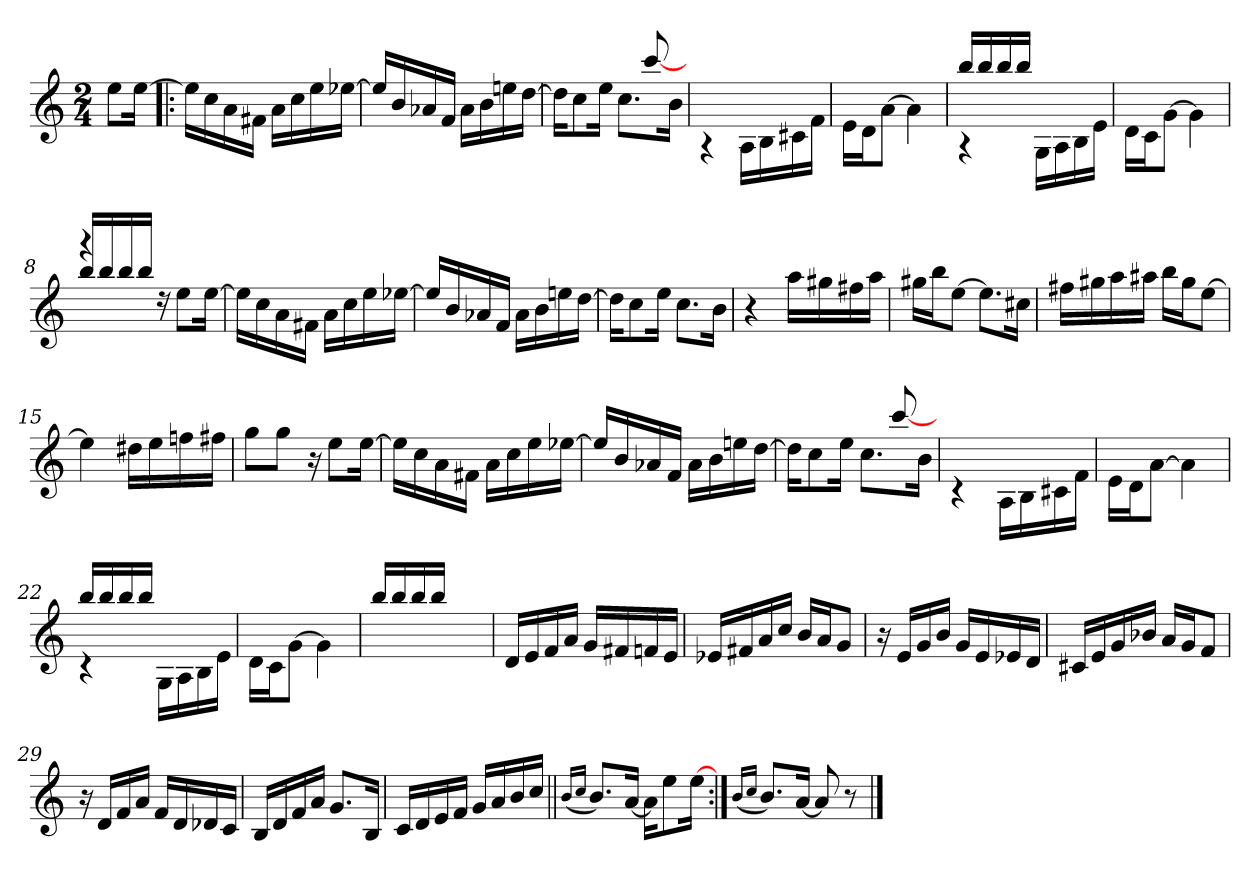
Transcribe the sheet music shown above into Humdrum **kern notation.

**kern
*part1
*staff1
*clefG2
*k[]
*C:
*M2/4
=
8ee\L
[16ee\Jk
=1!|:
16ee\LL]
16cc\
16a\
16f#X\JJ
16a\LL
16cc\
16ee\
[16ee-X\JJ
=2
16ee-/LL]
16b/
16a-X/
16f/JJ
16a-\LL
16b\
16een\
[16dd\JJ
=3
*^
16dd\KL]	4.ryy
8cc\	.
16ee\Jk	.
8.cc\L	.
.	[>8ccc!/
16b\Jk	.
*v	*v
=4
4rA
16A\LL
16B\
16c#X\
16f\JJ
!!LO:LB:g=z
=5
16e\LL
16d\J
[8a\J
4a\]
=6
*^
4rG	16bb!/LL
.	16bb!/
.	16bb!/
.	16bb!/JJ
16G\LL	4ryy
16A\	.
16B\	.
16e\JJ	.
*v	*v
=7
16d\LL
16c\J
[8g\J
4g\]
=8
*^
4r	16bb!/LL
.	16bb!/
.	16bb!/
.	16bb!/JJ
16rcc	4ryy
8ee\L	.
[>16ee\Jk	.
*v	*v
=9
16ee\LL]
16cc\
16a\
16f#X\JJ
16a\LL
16cc\
16ee\
[16ee-X\JJ
!!LO:LB:g=z
=10
16ee-/LL]
16b/
16a-X/
16f/JJ
16a-\LL
16b\
16een\
[16dd\JJ
=11
16dd\KL]
8cc\
16ee\Jk
8.cc\L
16b\Jk
=12
4r
16aa\LL
16gg#X\
16ff#X\
16aa\JJ
=13
16gg#X\LL
16bb\J
[8ee\J
8.ee\L]
16cc#X\Jk
=14
16ff#X\LL
16gg#X\
16aa\
16aa#X\JJ
16bb\LL
16gg#\J
[8ee\J
!!LO:LB:g=z
=15
4ee\]
16dd#X\LL
16ee\
16ffn\
16ff#X\JJ
=16
8gg\L
8gg\J
16r
8ee\L
[16ee\Jk
=17
16ee\LL]
16cc\
16a\
16f#X\JJ
16a\LL
16cc\
16ee\
[16ee-X\JJ
=18
16ee-/LL]
16b/
16a-X/
16f/JJ
16a-\LL
16b\
16een\
[16dd\JJ
=19
*^
16dd\KL]	4.ryy
8cc\	.
16ee\Jk	.
8.cc\L	.
.	[>8ccc!/
16b\Jk	.
*v	*v
=20
4rc
16A\LL
16B\
16c#X\
16f\JJ
!!LO:LB:g=z
=21
16e\LL
16d\J
[8a\J
4a\]
=22
*^
4rB	16bb!/LL
.	16bb!/
.	16bb!/
.	16bb!/JJ
16G\LL	4ryy
16A\	.
16B\	.
16e\JJ	.
*v	*v
=23
16d\LL
16c\J
[8g\J
4g\]
=24
16bb!/LL
16bb!/
16bb!/
16bb!/JJ
4ryy
=25
16d/LL
16e/
16f/
16a/JJ
16g/LL
16f#X/
16fn/
16e/JJ
!!LO:LB:g=z
=26
16e-X/LL
16f#X/
16a/
16cc/JJ
16b/LL
16a/J
8g/J
=27
16r
16e/LL
16g/
16b/JJ
16g/LL
16e/
16e-X/
16d/JJ
=28
16c#X/LL
16e/
16g/
16b-X/JJ
16a/LL
16g/J
8f/J
=29
16r
16d/LL
16f/
16a/JJ
16f/LL
16d/
16d-X/
16c/JJ
!!LO:LB:g=z
=30
16B/LL
16d/
16f/
16a/JJ
8.g/L
16B/Jk
=31
16c/LL
16d/
16e/
16f/JJ
16g/LL
16a/
16b/
16cc/JJ
=32||
(<16qb/LL
16qcc/JJ
8.b/L)
[16a/Jk
16a\KL]
8ee\
[16ee\Jk
=33:|!
(<16qb/LL
16qcc/JJ
8.b/L)
[16a/Jk
8a/]
8r
==
*-
